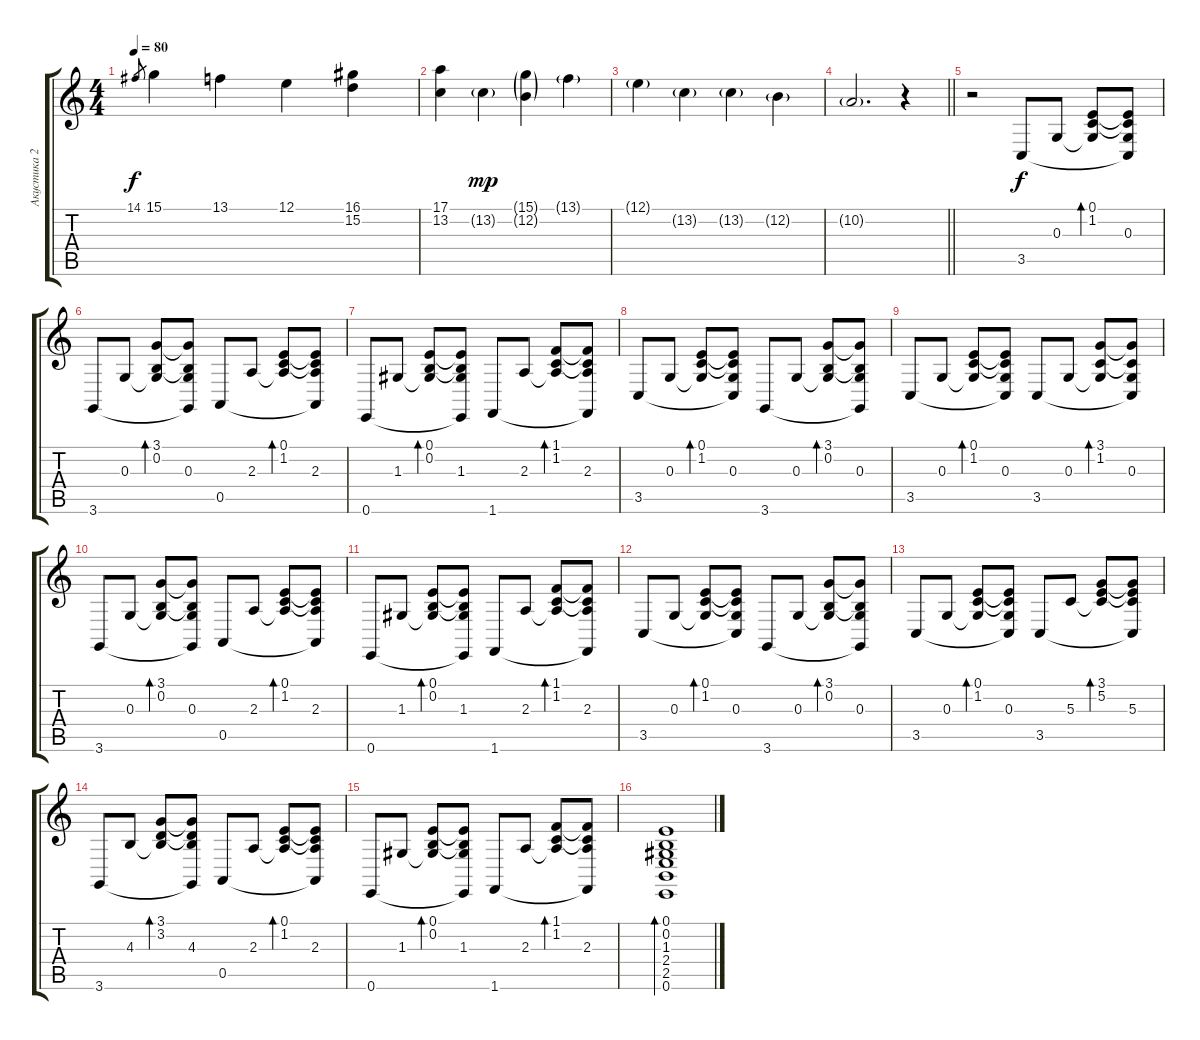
\track ("Акустика 2" "Акустика 2") {instrument accordion}
\staff {score tabs}
\tuning (E4 B3 G3 D3 A2 E2) {hide}
\ts (4 4)
\tempo 80
\clef g2
\ks c
14.1.8{gr dy f} 15.1.4 13.1.4 12.1.4 (16.1 15.2).4 |
(17.1 13.2).4 13.2{g}.4{dy mp} (15.1{g} 12.2{g}).4 13.1{g}.4 |
12.1{g}.4 13.2{g}.4 13.2{g}.4 12.2{g}.4 |
\barLineRight lightlight
10.2{g}.2{d} r.4 |
r.2{volume 11 instrument acousticguitarsteel} 3.5.8{dy f} 0.3.8 (0.1 1.2 0.3{t}).8{bd 60} (0.1{t} 1.2{t} 0.3 3.5{t}).8 |
3.6.8 0.3.8 (3.1 0.2 0.3{t}).8{bd 60} (3.1{t} 0.2{t} 0.3 3.6{t}).8 0.5.8 2.3.8 (0.1 1.2 2.3{t}).8{bd 60} (0.1{t} 1.2{t} 2.3 0.5{t}).8 |
0.6.8 1.3.8 (0.1 0.2 1.3{t}).8{bd 60} (0.1{t} 0.2{t} 1.3 0.6{t}).8 1.6.8 2.3.8 (1.1 1.2 2.3{t}).8{bd 60} (1.1{t} 1.2{t} 2.3 1.6{t}).8 |
3.5.8 0.3.8 (0.1 1.2 0.3{t}).8{bd 60} (0.1{t} 1.2{t} 0.3 3.5{t}).8 3.6.8 0.3.8 (3.1 0.2 0.3{t}).8{bd 60} (3.1{t} 0.2{t} 0.3 3.6{t}).8 |
3.5.8 0.3.8 (0.1 1.2 0.3{t}).8{bd 60} (0.1{t} 1.2{t} 0.3 3.5{t}).8 3.5.8 0.3.8 (3.1 1.2 0.3{t}).8{bd 60} (3.1{t} 1.2{t} 0.3 3.5{t}).8 |
3.6.8 0.3.8 (3.1 0.2 0.3{t}).8{bd 60} (3.1{t} 0.2{t} 0.3 3.6{t}).8 0.5.8 2.3.8 (0.1 1.2 2.3{t}).8{bd 60} (0.1{t} 1.2{t} 2.3 0.5{t}).8 |
0.6.8 1.3.8 (0.1 0.2 1.3{t}).8{bd 60} (0.1{t} 0.2{t} 1.3 0.6{t}).8 1.6.8 2.3.8 (1.1 1.2 2.3{t}).8{bd 60} (1.1{t} 1.2{t} 2.3 1.6{t}).8 |
3.5.8 0.3.8 (0.1 1.2 0.3{t}).8{bd 60} (0.1{t} 1.2{t} 0.3 3.5{t}).8 3.6.8 0.3.8 (3.1 0.2 0.3{t}).8{bd 60} (3.1{t} 0.2{t} 0.3 3.6{t}).8 |
3.5.8 0.3.8 (0.1 1.2 0.3{t}).8{bd 60} (0.1{t} 1.2{t} 0.3 3.5{t}).8 3.5.8 5.3.8 (3.1 5.2 5.3{t}).8{bd 60} (3.1{t} 5.2{t} 5.3 3.5{t}).8 |
3.6.8 4.3.8 (3.1 3.2 4.3{t}).8{bd 60} (3.1{t} 3.2{t} 4.3 3.6{t}).8 0.5.8 2.3.8 (0.1 1.2 2.3{t}).8{bd 60} (0.1{t} 1.2{t} 2.3 0.5{t}).8 |
0.6.8 1.3.8 (0.1 0.2 1.3{t}).8{bd 60} (0.1{t} 0.2{t} 1.3 0.6{t}).8 1.6.8 2.3.8 (1.1 1.2 2.3{t}).8{bd 60} (1.1{t} 1.2{t} 2.3 1.6{t}).8 |
(0.1 0.2 1.3 2.4 2.5 0.6).1{bd 120}
